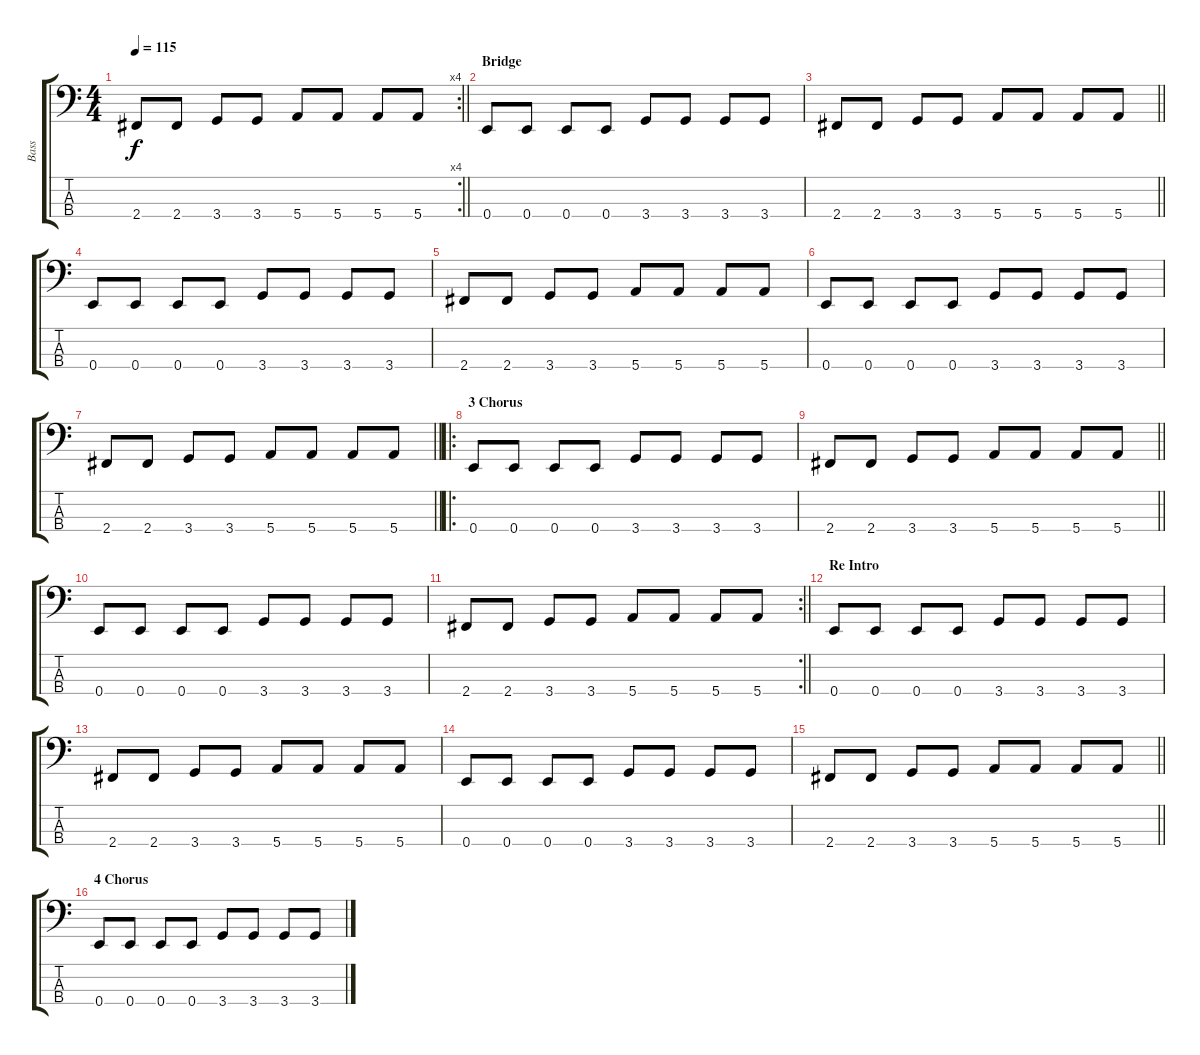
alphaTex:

\track ("Bass" "Bass") {instrument electricbasspick}
\staff {score tabs}
\tuning (G2 D2 A1 E1) {hide}
\rc 4
\ts (4 4)
\tempo 115
\clef f4
\barLineRight lightlight
\ks c
2.4.8{dy f} 2.4.8 3.4.8 3.4.8 5.4.8 5.4.8 5.4.8 5.4.8 |
\section ("" "Bridge")
0.4.8 0.4.8 0.4.8 0.4.8 3.4.8 3.4.8 3.4.8 3.4.8 |
\barLineRight lightlight
2.4.8 2.4.8 3.4.8 3.4.8 5.4.8 5.4.8 5.4.8 5.4.8 |
0.4.8 0.4.8 0.4.8 0.4.8 3.4.8 3.4.8 3.4.8 3.4.8 |
2.4.8 2.4.8 3.4.8 3.4.8 5.4.8 5.4.8 5.4.8 5.4.8 |
0.4.8 0.4.8 0.4.8 0.4.8 3.4.8 3.4.8 3.4.8 3.4.8 |
\barLineRight lightlight
2.4.8 2.4.8 3.4.8 3.4.8 5.4.8 5.4.8 5.4.8 5.4.8 |
\ro
\section ("" "3 Chorus")
0.4.8 0.4.8 0.4.8 0.4.8 3.4.8 3.4.8 3.4.8 3.4.8 |
\barLineRight lightlight
2.4.8 2.4.8 3.4.8 3.4.8 5.4.8 5.4.8 5.4.8 5.4.8 |
0.4.8 0.4.8 0.4.8 0.4.8 3.4.8 3.4.8 3.4.8 3.4.8 |
\rc 2
\barLineRight lightlight
2.4.8 2.4.8 3.4.8 3.4.8 5.4.8 5.4.8 5.4.8 5.4.8 |
\section ("" "Re Intro")
0.4.8 0.4.8 0.4.8 0.4.8 3.4.8 3.4.8 3.4.8 3.4.8 |
2.4.8 2.4.8 3.4.8 3.4.8 5.4.8 5.4.8 5.4.8 5.4.8 |
0.4.8 0.4.8 0.4.8 0.4.8 3.4.8 3.4.8 3.4.8 3.4.8 |
\barLineRight lightlight
2.4.8 2.4.8 3.4.8 3.4.8 5.4.8 5.4.8 5.4.8 5.4.8 |
\section ("" "4 Chorus")
0.4.8 0.4.8 0.4.8 0.4.8 3.4.8 3.4.8 3.4.8 3.4.8
